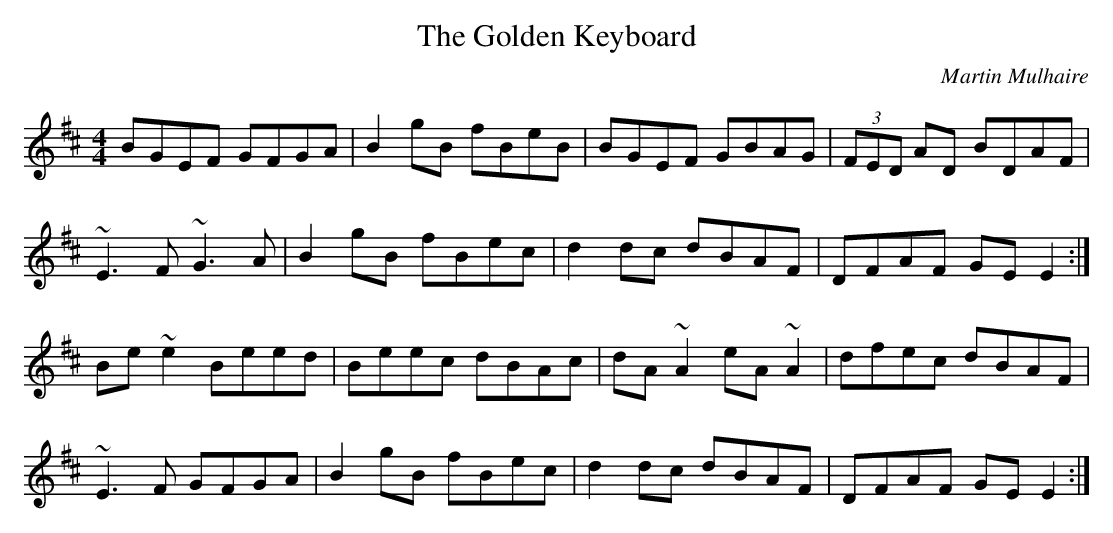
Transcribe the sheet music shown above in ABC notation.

X:1
T:Golden Keyboard, The
C:Martin Mulhaire
M:4/4
K:Edor
BGEF GFGA|B2gB fBeB|BGEF GBAG|(3FED AD BDAF|
~E3F ~G3A|B2gB fBec|d2dc dBAF|DFAF GEE2:|
Be~e2 Beed|Beec dBAc|dA~A2 eA~A2|dfec dBAF|
~E3F GFGA|B2gB fBec|d2dc dBAF|DFAF GEE2:|
